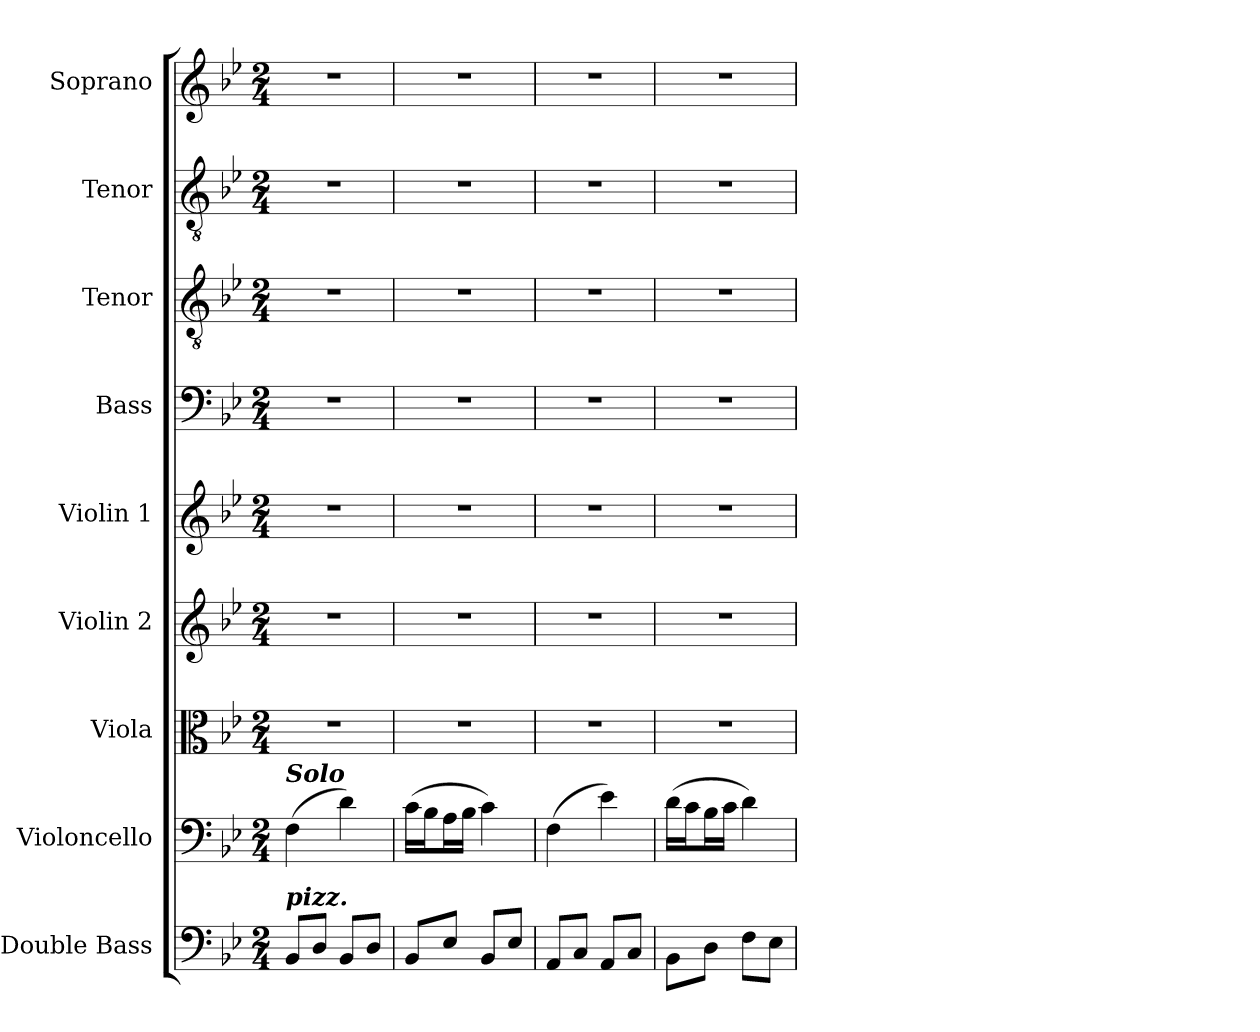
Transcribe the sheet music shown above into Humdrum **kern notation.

**kern	**kern	**kern	**kern	**kern	**kern	**kern	**kern	**kern
*part9	*part8	*part7	*part6	*part5	*part4	*part3	*part2	*part1
*staff9	*staff8	*staff7	*staff6	*staff5	*staff4	*staff3	*staff2	*staff1
*I"Double Bass	*I"Violoncello	*I"Viola	*I"Violin 2	*I"Violin 1	*I"Bass	*I"Tenor	*I"Tenor	*I"Soprano
*I'Db.	*I'Vc.	*I'Vla.	*I'Vln. 2	*I'Vln.	*I'B.	*I'T.	*I'T.	*I'S.
!!LO:PB:g=z
*clefF4	*clefF4	*clefC3	*clefG2	*clefG2	*clefF4	*clefGv2	*clefGv2	*clefG2
*ITrd7c12	*	*	*	*	*	*ITrd7c12	*ITrd7c12	*
*k[b-e-]	*k[b-e-]	*k[b-e-]	*k[b-e-]	*k[b-e-]	*k[b-e-]	*k[b-e-]	*k[b-e-]	*k[b-e-]
*B-:	*B-:	*B-:	*B-:	*B-:	*B-:	*B-:	*B-:	*B-:
*M2/4	*M2/4	*M2/4	*M2/4	*M2/4	*M2/4	*M2/4	*M2/4	*M2/4
*MM100	*MM100	*MM100	*MM100	*MM100	*MM100	*MM100	*MM100	*MM100
=1	=1	=1	=1	=1	=1	=1	=1	=1
!	!LO:TX:a:Bi:t=Solo	!	!	!	!	!	!	!
!LO:TX:a:Bi:t=pizz.	!	!	!	!	!	!	!	!
!	!	!LO:N:vis=1	!LO:N:vis=1	!LO:N:vis=1	!LO:N:vis=1	!LO:N:vis=1	!LO:N:vis=1	!LO:N:vis=1
8BBB-i/L	(4Fi\	2r	2r	2r	2r	2r	2r	2r
8DDi/J	.	.	.	.	.	.	.	.
8BBB-i/L	4di\)	.	.	.	.	.	.	.
8DDi/J	.	.	.	.	.	.	.	.
=2	=2	=2	=2	=2	=2	=2	=2	=2
!	!	!LO:N:vis=1	!LO:N:vis=1	!LO:N:vis=1	!LO:N:vis=1	!LO:N:vis=1	!LO:N:vis=1	!LO:N:vis=1
8BBB-i/L	(16ci\LL	2r	2r	2r	2r	2r	2r	2r
.	16B-i\J	.	.	.	.	.	.	.
8EE-i/J	16Ai\L	.	.	.	.	.	.	.
.	16B-i\JJ	.	.	.	.	.	.	.
8BBB-i/L	4ci\)	.	.	.	.	.	.	.
8EE-i/J	.	.	.	.	.	.	.	.
=3	=3	=3	=3	=3	=3	=3	=3	=3
!	!	!LO:N:vis=1	!LO:N:vis=1	!LO:N:vis=1	!LO:N:vis=1	!LO:N:vis=1	!LO:N:vis=1	!LO:N:vis=1
8AAAi/L	(4Fi\	2r	2r	2r	2r	2r	2r	2r
8CCi/J	.	.	.	.	.	.	.	.
8AAAi/L	4e-i\)	.	.	.	.	.	.	.
8CCi/J	.	.	.	.	.	.	.	.
=4	=4	=4	=4	=4	=4	=4	=4	=4
!	!	!LO:N:vis=1	!LO:N:vis=1	!LO:N:vis=1	!LO:N:vis=1	!LO:N:vis=1	!LO:N:vis=1	!LO:N:vis=1
8BBB-i\L	(16di\LL	2r	2r	2r	2r	2r	2r	2r
.	16ci\J	.	.	.	.	.	.	.
8DDi\J	16B-i\L	.	.	.	.	.	.	.
.	16ci\JJ	.	.	.	.	.	.	.
8FFi\L	4di\)	.	.	.	.	.	.	.
8EE-i\J	.	.	.	.	.	.	.	.
=	=	=	=	=	=	=	=	=
*-	*-	*-	*-	*-	*-	*-	*-	*-
